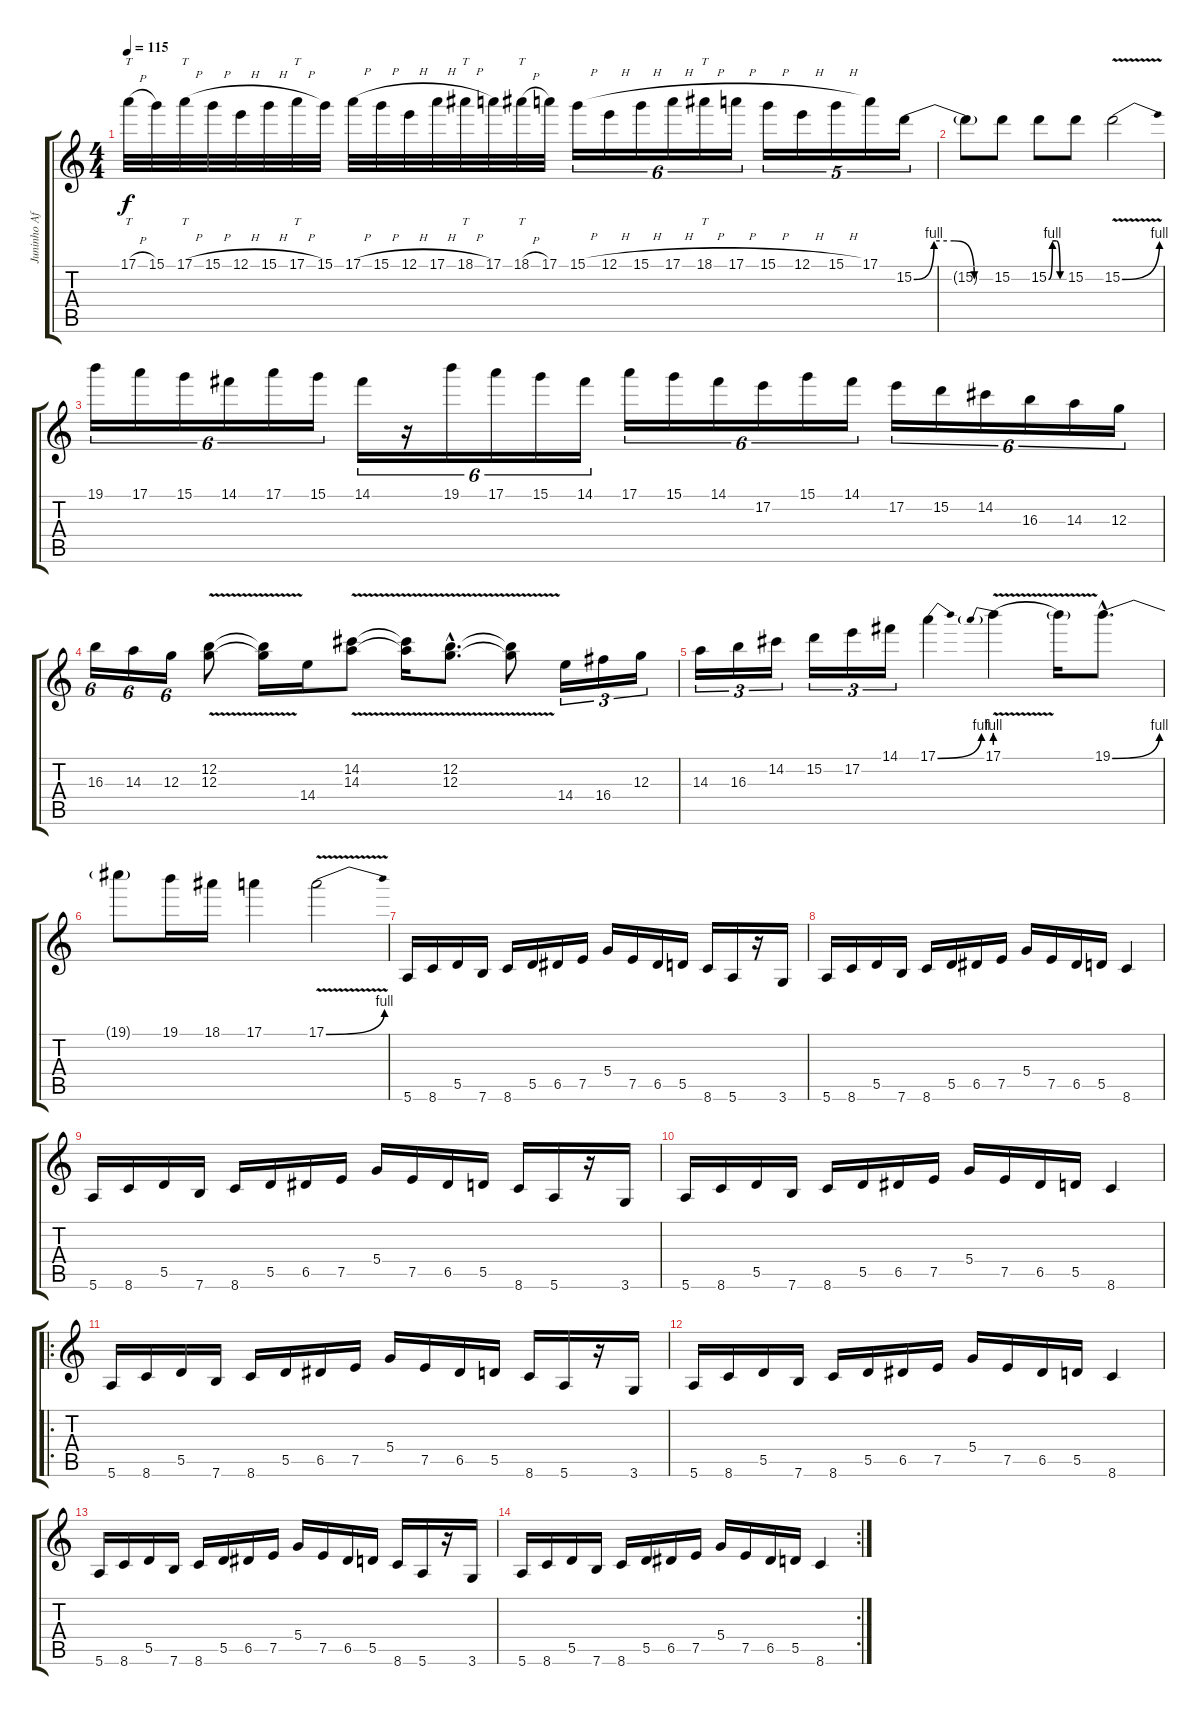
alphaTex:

\track ("Juninho Afram" "Juninho Af") {instrument distortionguitar}
\staff {score tabs}
\tuning (E4 B3 G3 D3 A2 E2) {hide}
\ts (4 4)
\tempo 115
\clef g2
\ks c
17.1{h}.32{tt dy f} 15.1.32 17.1{h}.32{tt} 15.1{h}.32 12.1{h}.32 15.1{h}.32 17.1{h}.32{tt} 15.1.32 17.1{h}.32 15.1{h}.32 12.1{h}.32 17.1{h}.32 18.1{h}.32{tt} 17.1.32 18.1{h}.32{tt} 17.1.32 15.1{h}.16{tu (6 4)} 12.1{h}.16{tu (6 4)} 15.1{h}.16{tu (6 4)} 17.1{h}.16{tu (6 4)} 18.1{h}.16{tt tu (6 4)} 17.1{h}.16{tu (6 4)} 15.1{h}.16{tu (5 4)} 12.1{h}.16{tu (5 4)} 15.1{h}.16{tu (5 4)} 17.1.16{tu (5 4)} 15.2{be (custom 0 0 15 4 30 4 45 0 60 0)}.16{tu (5 4)} |
15.2{t}.8 15.2.8 15.2{be (custom 0 0 15 4 30 4 45 0 60 0)}.8 15.2.8 15.2{be (bend 0 0 60 4) v}.2 |
19.1.16{tu (6 4)} 17.1.16{tu (6 4)} 15.1.16{tu (6 4)} 14.1.16{tu (6 4)} 17.1.16{tu (6 4)} 15.1.16{tu (6 4)} 14.1.16{tu (6 4)} r.16{tu (6 4)} 19.1.16{tu (6 4)} 17.1.16{tu (6 4)} 15.1.16{tu (6 4)} 14.1.16{tu (6 4)} 17.1.16{tu (6 4)} 15.1.16{tu (6 4)} 14.1.16{tu (6 4)} 17.2.16{tu (6 4)} 15.1.16{tu (6 4)} 14.1.16{tu (6 4)} 17.2.16{tu (6 4)} 15.2.16{tu (6 4)} 14.2.16{tu (6 4)} 16.3.16{tu (6 4)} 14.3.16{tu (6 4)} 12.3.16{tu (6 4)} |
16.3.16{tu (6 4)} 14.3.16{tu (6 4)} 12.3.16{tu (6 4)} (12.2{v} 12.3{v}).8 (12.2{t} 12.3{t}).16 14.4.16 (14.2{v} 14.3).8 (14.2{t} 14.3{t}).16 (12.2{v hac} 12.3{hac}).8{d} (12.2{t} 12.3{t}).8 14.4.16{tu (3 2)} 16.4.16{tu (3 2)} 12.3.16{tu (3 2)} |
14.3.16{tu (3 2)} 16.3.16{tu (3 2)} 14.2.16{tu (3 2)} 15.2.16{tu (3 2)} 17.2.16{tu (3 2)} 14.1.16{tu (3 2)} 17.1{be (bend 0 0 60 4)}.4 17.1{be (prebend 0 4 60 4) v}.4 17.1{t}.16 19.1{be (bend 0 0 60 4) hac}.8{d} |
19.1{t}.8 19.1.16 18.1.16 17.1.4 17.1{be (bend 0 0 60 4) v}.2 |
5.6.16 8.6.16 5.5.16 7.6.16 8.6.16 5.5.16 6.5.16 7.5.16 5.4.16 7.5.16 6.5.16 5.5.16 8.6.16 5.6.16 r.16 3.6.16 |
5.6.16 8.6.16 5.5.16 7.6.16 8.6.16 5.5.16 6.5.16 7.5.16 5.4.16 7.5.16 6.5.16 5.5.16 8.6.4 |
5.6.16 8.6.16 5.5.16 7.6.16 8.6.16 5.5.16 6.5.16 7.5.16 5.4.16 7.5.16 6.5.16 5.5.16 8.6.16 5.6.16 r.16 3.6.16 |
5.6.16 8.6.16 5.5.16 7.6.16 8.6.16 5.5.16 6.5.16 7.5.16 5.4.16 7.5.16 6.5.16 5.5.16 8.6.4 |
\ro
5.6.16 8.6.16 5.5.16 7.6.16 8.6.16 5.5.16 6.5.16 7.5.16 5.4.16 7.5.16 6.5.16 5.5.16 8.6.16 5.6.16 r.16 3.6.16 |
5.6.16 8.6.16 5.5.16 7.6.16 8.6.16 5.5.16 6.5.16 7.5.16 5.4.16 7.5.16 6.5.16 5.5.16 8.6.4 |
5.6.16 8.6.16 5.5.16 7.6.16 8.6.16 5.5.16 6.5.16 7.5.16 5.4.16 7.5.16 6.5.16 5.5.16 8.6.16 5.6.16 r.16 3.6.16 |
\rc 2
5.6.16 8.6.16 5.5.16 7.6.16 8.6.16 5.5.16 6.5.16 7.5.16 5.4.16 7.5.16 6.5.16 5.5.16 8.6.4
